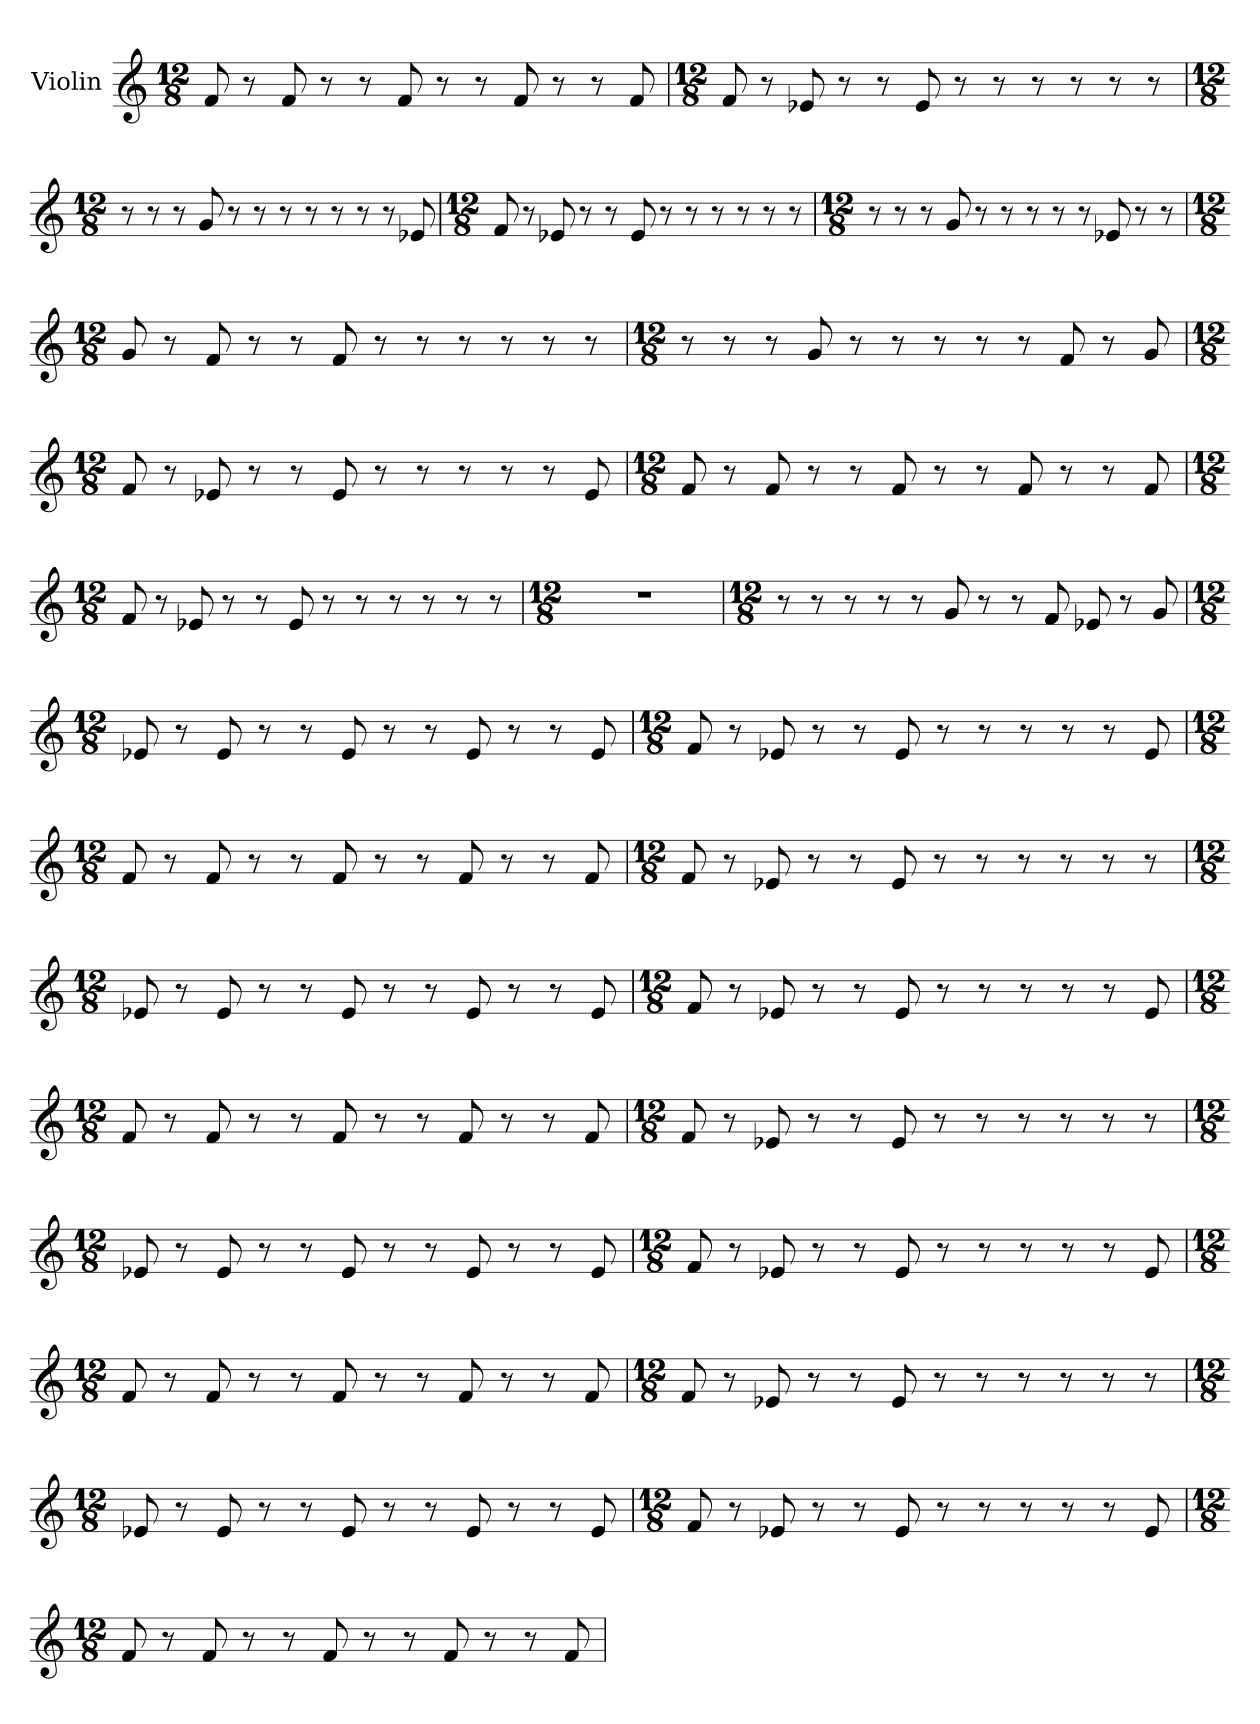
**kern
*part1
*staff1
*I"Violin
*I'Vln
*M12/8
=
8f
8r
8f
8r
8r
8f
8r
8r
8f
8r
8r
8f
=
*M12/8
8f
8r
8e-X
8r
8r
8e-
8r
8r
8r
8r
8r
8r
=
*M12/8
8r
8r
8r
8g
8r
8r
8r
8r
8r
8r
8r
8e-X
=
*M12/8
8f
8r
8e-X
8r
8r
8e-
8r
8r
8r
8r
8r
8r
=
*M12/8
8r
8r
8r
8g
8r
8r
8r
8r
8r
8e-X
8r
8r
=
*M12/8
8g
8r
8f
8r
8r
8f
8r
8r
8r
8r
8r
8r
=
*M12/8
8r
8r
8r
8g
8r
8r
8r
8r
8r
8f
8r
8g
=
*M12/8
8f
8r
8e-X
8r
8r
8e-
8r
8r
8r
8r
8r
8e-
=
*M12/8
8f
8r
8f
8r
8r
8f
8r
8r
8f
8r
8r
8f
=
*M12/8
8f
8r
8e-X
8r
8r
8e-
8r
8r
8r
8r
8r
8r
=
*M12/8
1.r
=
*M12/8
8r
8r
8r
8r
8r
8g
8r
8r
8f
8e-X
8r
8g
=
*M12/8
8e-X
8r
8e-
8r
8r
8e-
8r
8r
8e-
8r
8r
8e-
=
*M12/8
8f
8r
8e-X
8r
8r
8e-
8r
8r
8r
8r
8r
8e-
=
*M12/8
8f
8r
8f
8r
8r
8f
8r
8r
8f
8r
8r
8f
=
*M12/8
8f
8r
8e-X
8r
8r
8e-
8r
8r
8r
8r
8r
8r
=
*M12/8
8e-X
8r
8e-
8r
8r
8e-
8r
8r
8e-
8r
8r
8e-
=
*M12/8
8f
8r
8e-X
8r
8r
8e-
8r
8r
8r
8r
8r
8e-
=
*M12/8
8f
8r
8f
8r
8r
8f
8r
8r
8f
8r
8r
8f
=
*M12/8
8f
8r
8e-X
8r
8r
8e-
8r
8r
8r
8r
8r
8r
=
*M12/8
8e-X
8r
8e-
8r
8r
8e-
8r
8r
8e-
8r
8r
8e-
=
*M12/8
8f
8r
8e-X
8r
8r
8e-
8r
8r
8r
8r
8r
8e-
=
*M12/8
8f
8r
8f
8r
8r
8f
8r
8r
8f
8r
8r
8f
=
*M12/8
8f
8r
8e-X
8r
8r
8e-
8r
8r
8r
8r
8r
8r
=
*M12/8
8e-X
8r
8e-
8r
8r
8e-
8r
8r
8e-
8r
8r
8e-
=
*M12/8
8f
8r
8e-X
8r
8r
8e-
8r
8r
8r
8r
8r
8e-
=
*M12/8
8f
8r
8f
8r
8r
8f
8r
8r
8f
8r
8r
8f
=
*-
